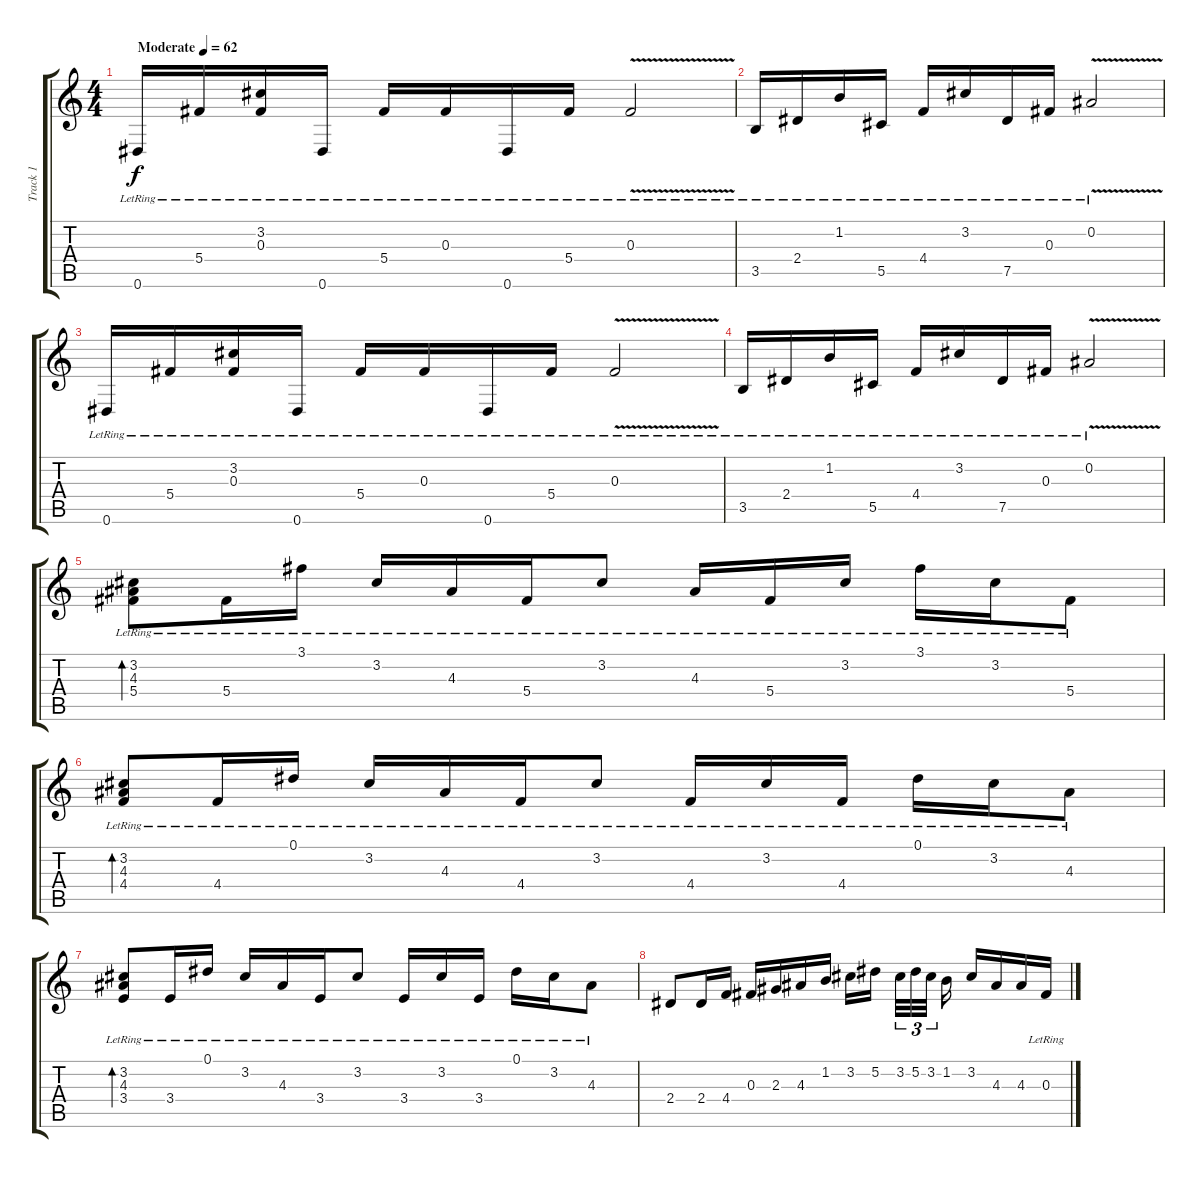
\track ("Track 1" "Track 1") {instrument acousticguitarsteel}
\staff {score tabs}
\tuning (Eb4 Bb3 Gb3 Db3 Ab2 Eb2) {hide}
\ts (4 4)
\tempo (62 "Moderate")
\clef g2
\ks c
0.6{lr}.16{dy f instrument acousticguitarsteel} 5.4{lr}.16 (3.2{lr} 0.3{lr}).16 0.6{lr}.16 5.4{lr}.16 0.3{lr}.16 0.6{lr}.16 5.4{lr}.16 0.3{v lr}.2 |
3.5{lr}.16 2.4{lr}.16 1.2{lr}.16 5.5{lr}.16 4.4{lr}.16 3.2{lr}.16 7.5{lr}.16 0.3{lr}.16 0.2{v lr}.2 |
0.6{lr}.16 5.4{lr}.16 (3.2{lr} 0.3{lr}).16 0.6{lr}.16 5.4{lr}.16 0.3{lr}.16 0.6{lr}.16 5.4{lr}.16 0.3{v lr}.2 |
3.5{lr}.16 2.4{lr}.16 1.2{lr}.16 5.5{lr}.16 4.4{lr}.16 3.2{lr}.16 7.5{lr}.16 0.3{lr}.16 0.2{v lr}.2 |
(3.2{lr} 4.3{lr} 5.4{lr}).8{bd 60} 5.4{lr}.16 3.1{lr}.16 3.2{lr}.16 4.3{lr}.16 5.4{lr}.16 3.2{lr}.8 4.3{lr}.16 5.4{lr}.16 3.2{lr}.16 3.1{lr}.16 3.2{lr}.16 5.4{lr}.8 |
(3.2{lr} 4.3{lr} 4.4{lr}).8{bd 60} 4.4{lr}.16 0.1{lr}.16 3.2{lr}.16 4.3{lr}.16 4.4{lr}.16 3.2{lr}.8 4.4{lr}.16 3.2{lr}.16 4.4{lr}.16 0.1{lr}.16 3.2{lr}.16 4.3{lr}.8 |
(3.2{lr} 4.3{lr} 3.4{lr}).8{bd 60} 3.4{lr}.16 0.1{lr}.16 3.2{lr}.16 4.3{lr}.16 3.4{lr}.16 3.2{lr}.8 3.4{lr}.16 3.2{lr}.16 3.4{lr}.16 0.1{lr}.16 3.2{lr}.16 4.3{lr}.8 |
2.4.8 2.4.16 4.4.16 0.3.16 2.3.16 4.3.16 1.2.16 3.2.16 5.2.16{beam splitsecondary} 3.2.32{tu (3 2)} 5.2.32{tu (3 2)} 3.2.32{tu (3 2) beam splitsecondary} 1.2.16 3.2.16 4.3.16 4.3.16 0.3{lr}.16
